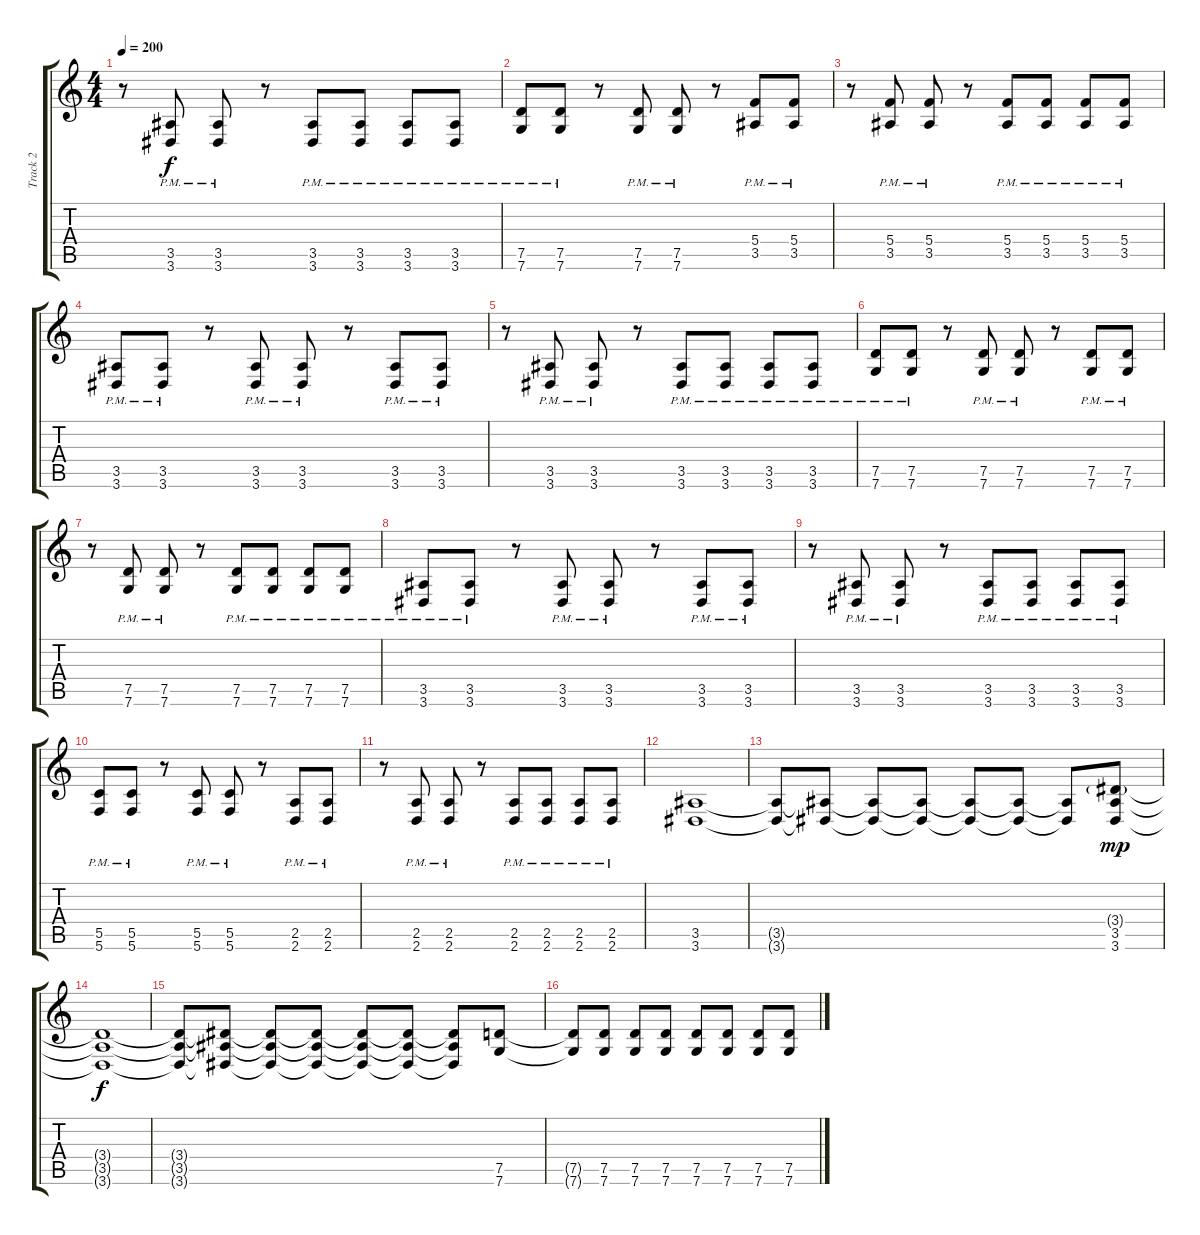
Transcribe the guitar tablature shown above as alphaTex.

\track ("Track 2" "Track 2") {instrument distortionguitar}
\staff {score tabs}
\tuning (D4 A3 F3 C3 G2 C2) {hide}
\ts (4 4)
\tempo 200
\clef g2
\ks c
r.8{dy f} (3.5{pm} 3.6{pm}).8 (3.5{pm} 3.6{pm}).8 r.8 (3.5{pm} 3.6{pm}).8 (3.5{pm} 3.6{pm}).8 (3.5{pm} 3.6{pm}).8 (3.5{pm} 3.6{pm}).8 |
(7.5{pm} 7.6{pm}).8 (7.5{pm} 7.6{pm}).8 r.8 (7.5{pm} 7.6{pm}).8 (7.5{pm} 7.6{pm}).8 r.8 (5.4{pm} 3.5{pm}).8 (5.4{pm} 3.5{pm}).8 |
r.8 (5.4{pm} 3.5{pm}).8 (5.4{pm} 3.5{pm}).8 r.8 (5.4{pm} 3.5{pm}).8 (5.4{pm} 3.5{pm}).8 (5.4{pm} 3.5{pm}).8 (5.4{pm} 3.5{pm}).8 |
(3.5{pm} 3.6{pm}).8 (3.5{pm} 3.6{pm}).8 r.8 (3.5{pm} 3.6{pm}).8 (3.5{pm} 3.6{pm}).8 r.8 (3.5{pm} 3.6{pm}).8 (3.5{pm} 3.6{pm}).8 |
r.8 (3.5{pm} 3.6{pm}).8 (3.5{pm} 3.6{pm}).8 r.8 (3.5{pm} 3.6{pm}).8 (3.5{pm} 3.6{pm}).8 (3.5{pm} 3.6{pm}).8 (3.5{pm} 3.6{pm}).8 |
(7.5{pm} 7.6{pm}).8 (7.5{pm} 7.6{pm}).8 r.8 (7.5{pm} 7.6{pm}).8 (7.5{pm} 7.6{pm}).8 r.8 (7.5{pm} 7.6{pm}).8 (7.5{pm} 7.6{pm}).8 |
r.8 (7.5{pm} 7.6{pm}).8 (7.5{pm} 7.6{pm}).8 r.8 (7.5{pm} 7.6{pm}).8 (7.5{pm} 7.6{pm}).8 (7.5{pm} 7.6{pm}).8 (7.5{pm} 7.6{pm}).8 |
(3.5{pm} 3.6{pm}).8 (3.5{pm} 3.6{pm}).8 r.8 (3.5{pm} 3.6{pm}).8 (3.5{pm} 3.6{pm}).8 r.8 (3.5{pm} 3.6{pm}).8 (3.5{pm} 3.6{pm}).8 |
r.8 (3.5{pm} 3.6{pm}).8 (3.5{pm} 3.6{pm}).8 r.8 (3.5{pm} 3.6{pm}).8 (3.5{pm} 3.6{pm}).8 (3.5{pm} 3.6{pm}).8 (3.5{pm} 3.6{pm}).8 |
(5.5{pm} 5.6{pm}).8 (5.5{pm} 5.6{pm}).8 r.8 (5.5{pm} 5.6{pm}).8 (5.5{pm} 5.6{pm}).8 r.8 (2.5{pm} 2.6{pm}).8 (2.5{pm} 2.6{pm}).8 |
r.8 (2.5{pm} 2.6{pm}).8 (2.5{pm} 2.6{pm}).8 r.8 (2.5{pm} 2.6{pm}).8 (2.5{pm} 2.6{pm}).8 (2.5{pm} 2.6{pm}).8 (2.5{pm} 2.6{pm}).8 |
(3.5 3.6).1 |
(3.5{t} 3.6{t}).8 (3.5{t} 3.6{t}).8 (3.5{t} 3.6{t}).8 (3.5{t} 3.6{t}).8 (3.5{t} 3.6{t}).8 (3.5{t} 3.6{t}).8 (3.5{t} 3.6{t}).8 (3.4{g} 3.5 3.6).8{dy mp} |
(3.4{t} 3.5{t} 3.6{t}).1{dy f} |
(3.4{t} 3.5{t} 3.6{t}).8 (3.4{t} 3.5{t} 3.6{t}).8 (3.4{t} 3.5{t} 3.6{t}).8 (3.4{t} 3.5{t} 3.6{t}).8 (3.4{t} 3.5{t} 3.6{t}).8 (3.4{t} 3.5{t} 3.6{t}).8 (3.4{t} 3.5{t} 3.6{t}).8 (7.5 7.6).8 |
(7.5{t} 7.6{t}).8 (7.5 7.6).8 (7.5 7.6).8 (7.5 7.6).8 (7.5 7.6).8 (7.5 7.6).8 (7.5 7.6).8 (7.5 7.6).8
